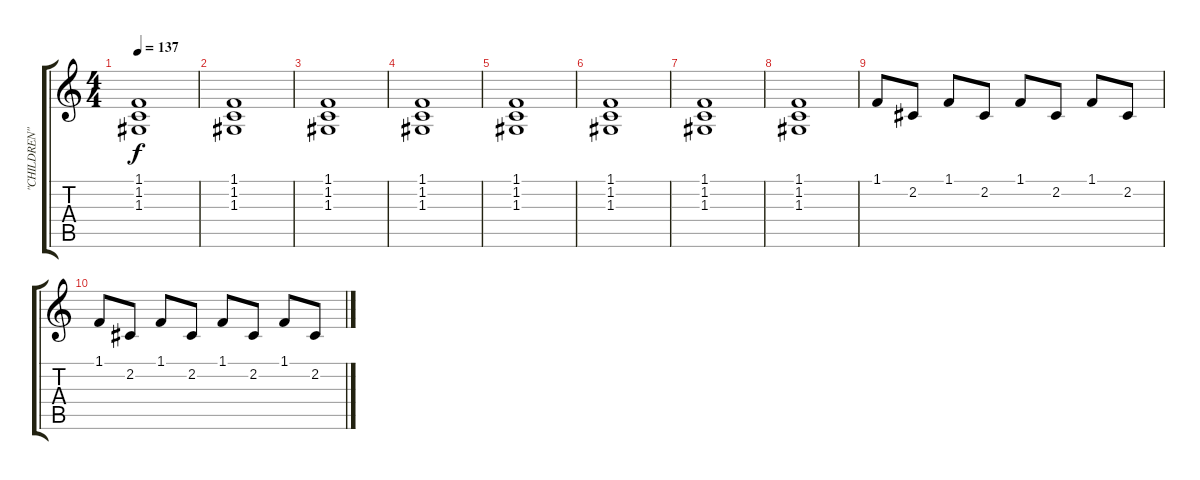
\track ("\"CHILDREN\"" "\"CHILDREN\"") {instrument synthstrings1}
\staff {score tabs}
\tuning (E4 B3 G3 D3 A2 E2) {hide}
\ts (4 4)
\tempo 137
\clef g2
\ks c
(1.1 1.2 1.3).1{dy f volume 11} |
(1.1 1.2 1.3).1{volume 12} |
(1.1 1.2 1.3).1{volume 12} |
(1.1 1.2 1.3).1{volume 12} |
(1.1 1.2 1.3).1{volume 12} |
(1.1 1.2 1.3).1{volume 12} |
(1.1 1.2 1.3).1{volume 12} |
(1.1 1.2 1.3).1{volume 12} |
1.1.8{volume 7} 2.2.8{volume 6} 1.1.8{volume 6} 2.2.8{volume 6} 1.1.8{volume 5} 2.2.8{volume 5} 1.1.8{volume 4} 2.2.8{volume 4} |
1.1.8{volume 3} 2.2.8{volume 3} 1.1.8{volume 3} 2.2.8{volume 2} 1.1.8{volume 2} 2.2.8{volume 1} 1.1.8{volume 1} 2.2.8{volume 0}
